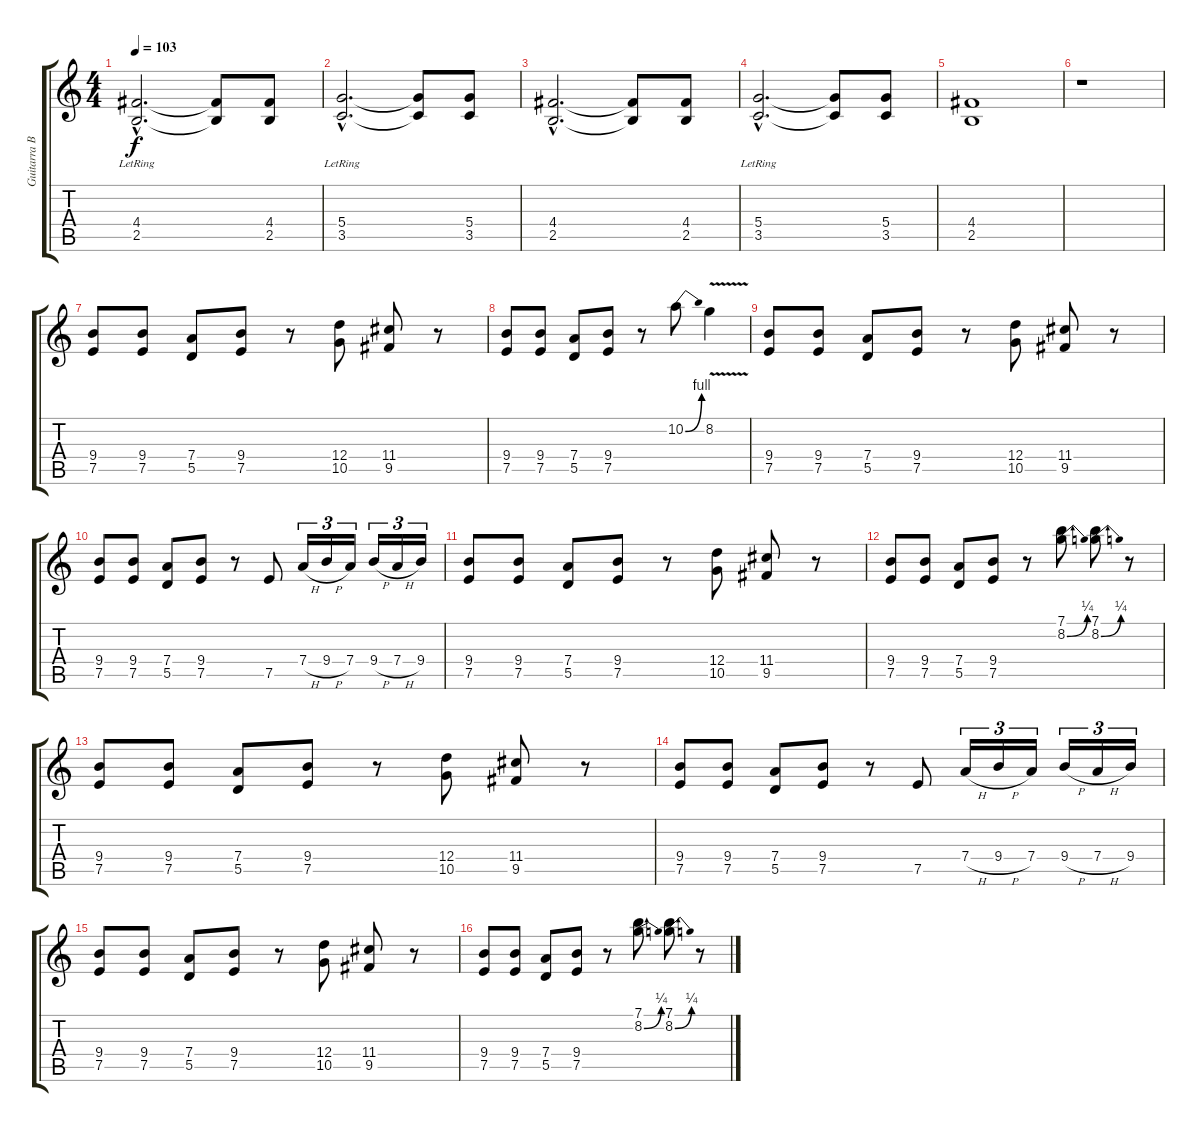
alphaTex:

\track ("Guitarra B" "Guitarra B") {instrument overdrivenguitar}
\staff {score tabs}
\tuning (E4 B3 G3 D3 A2 E2) {hide}
\ts (4 4)
\tempo 103
\clef g2
\ks c
(4.4{hac lr} 2.5{hac lr}).2{d dy f} (4.4{t} 2.5{t}).8 (4.4 2.5).8 |
(5.4{hac lr} 3.5{hac lr}).2{d} (5.4{t} 3.5{t}).8 (5.4 3.5).8 |
(4.4{hac} 2.5{hac}).2{d} (4.4{t} 2.5{t}).8 (4.4 2.5).8 |
(5.4{hac lr} 3.5{hac lr}).2{d} (5.4{t} 3.5{t}).8 (5.4 3.5).8 |
(4.4 2.5).1 |
r.1 |
(9.4 7.5).8 (9.4 7.5).8 (7.4 5.5).8 (9.4 7.5).8 r.8 (12.4 10.5).8 (11.4 9.5).8 r.8 |
(9.4 7.5).8 (9.4 7.5).8 (7.4 5.5).8 (9.4 7.5).8 r.8 10.2{be (bend 0 0 60 4)}.8 8.2{v}.4 |
(9.4 7.5).8 (9.4 7.5).8 (7.4 5.5).8 (9.4 7.5).8 r.8 (12.4 10.5).8 (11.4 9.5).8 r.8 |
(9.4 7.5).8 (9.4 7.5).8 (7.4 5.5).8 (9.4 7.5).8 r.8 7.5.8 7.4{h}.16{tu (3 2)} 9.4{h}.16{tu (3 2)} 7.4.16{tu (3 2)} 9.4{h}.16{tu (3 2)} 7.4{h}.16{tu (3 2)} 9.4.16{tu (3 2)} |
(9.4 7.5).8 (9.4 7.5).8 (7.4 5.5).8 (9.4 7.5).8 r.8 (12.4 10.5).8 (11.4 9.5).8 r.8 |
(9.4 7.5).8 (9.4 7.5).8 (7.4 5.5).8 (9.4 7.5).8 r.8 (7.1 8.2{be (bend 0 0 60 1)}).8 (7.1 8.2{be (bend 0 0 60 1)}).8 r.8 |
(9.4 7.5).8 (9.4 7.5).8 (7.4 5.5).8 (9.4 7.5).8 r.8 (12.4 10.5).8 (11.4 9.5).8 r.8 |
(9.4 7.5).8 (9.4 7.5).8 (7.4 5.5).8 (9.4 7.5).8 r.8 7.5.8 7.4{h}.16{tu (3 2)} 9.4{h}.16{tu (3 2)} 7.4.16{tu (3 2)} 9.4{h}.16{tu (3 2)} 7.4{h}.16{tu (3 2)} 9.4.16{tu (3 2)} |
(9.4 7.5).8 (9.4 7.5).8 (7.4 5.5).8 (9.4 7.5).8 r.8 (12.4 10.5).8 (11.4 9.5).8 r.8 |
(9.4 7.5).8 (9.4 7.5).8 (7.4 5.5).8 (9.4 7.5).8 r.8 (7.1 8.2{be (bend 0 0 60 1)}).8 (7.1 8.2{be (bend 0 0 60 1)}).8 r.8
